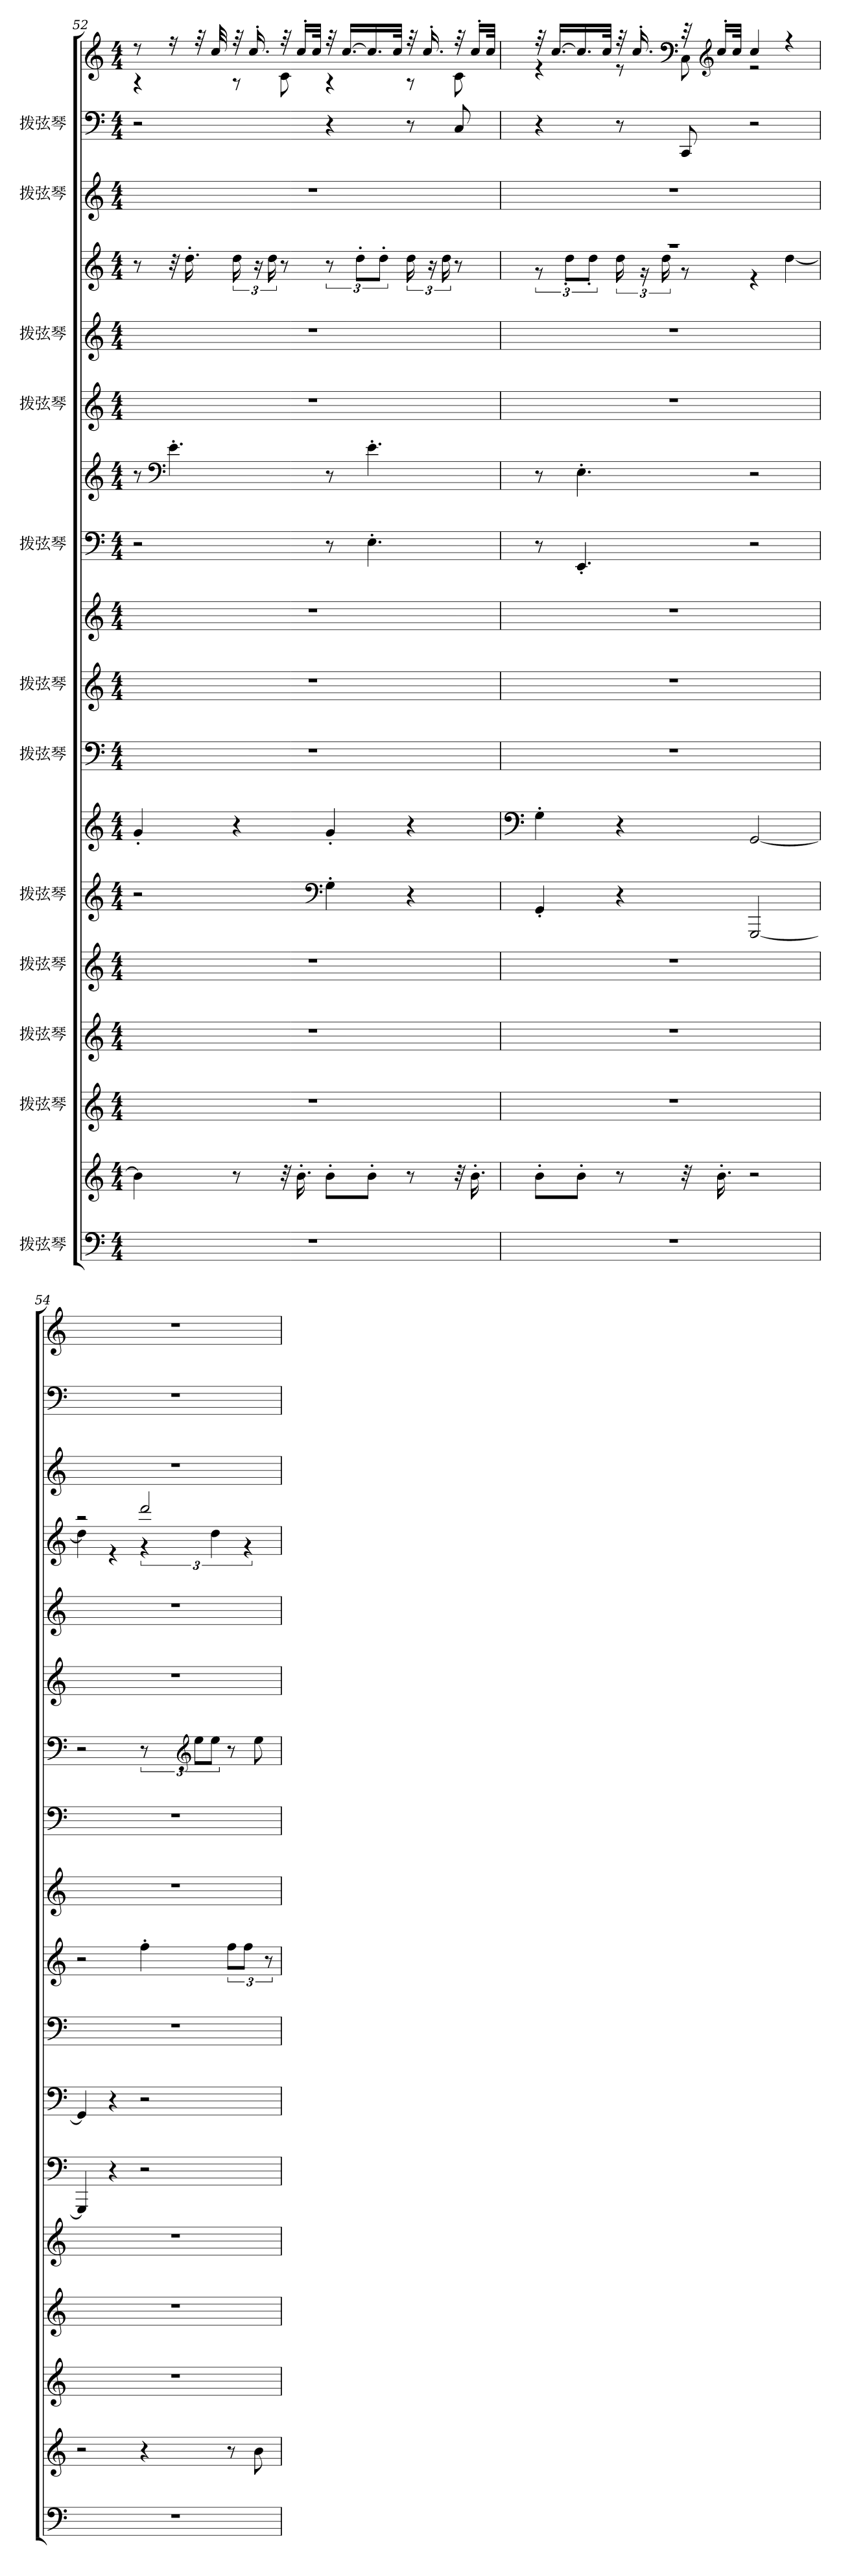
**kern	**kern	**kern	**kern	**kern	**kern	**kern	**kern	**kern	**kern	**kern	**kern	**kern	**kern	**kern	**kern	**kern	**kern
*part12	*part12	*part11	*part10	*part9	*part8	*part8	*part7	*part6	*part6	*part5	*part5	*part4	*part3	*part3	*part2	*part1	*part1
*staff18	*staff17	*staff16	*staff15	*staff14	*staff13	*staff12	*staff11	*staff10	*staff9	*staff8	*staff7	*staff6	*staff5	*staff4	*staff3	*staff2	*staff1
*I"拨弦琴	*	*I"拨弦琴	*I"拨弦琴	*I"拨弦琴	*I"拨弦琴	*	*I"拨弦琴	*I"拨弦琴	*	*I"拨弦琴	*	*I"拨弦琴	*I"拨弦琴	*	*I"拨弦琴	*I"拨弦琴	*
*clefF4	*clefG2	*clefG2	*clefG2	*clefG2	*clefG2	*clefG2	*clefF4	*clefG2	*clefG2	*clefF4	*clefG2	*clefG2	*clefG2	*clefG2	*clefG2	*clefF4	*clefG2
*k[]	*k[]	*k[]	*k[]	*k[]	*k[]	*k[]	*k[]	*k[]	*k[]	*k[]	*k[]	*k[]	*k[]	*k[]	*k[]	*k[]	*k[]
*M4/4	*M4/4	*M4/4	*M4/4	*M4/4	*M4/4	*M4/4	*M4/4	*M4/4	*M4/4	*M4/4	*M4/4	*M4/4	*M4/4	*M4/4	*M4/4	*M4/4	*M4/4
=52	=52	=52	=52	=52	=52	=52	=52	=52	=52	=52	=52	=52	=52	=52	=52	=52	=52
*	*	*	*	*	*	*	*	*	*	*	*	*	*	*	*	*	*^
1r	4b\]	1r	1r	1r	2r	4g'/	1r	1r	1r	2r	8r	1r	1r	8r	1r	2r	8r	4r
*	*	*	*	*	*	*	*	*	*	*	*clefF4	*	*	*	*	*	*	*
.	.	.	.	.	.	.	.	.	.	.	4.e'\	.	.	32r	.	.	16r	.
.	.	.	.	.	.	.	.	.	.	.	.	.	.	16.dd'\	.	.	.	.
.	.	.	.	.	.	.	.	.	.	.	.	.	.	.	.	.	32r	.
.	.	.	.	.	.	.	.	.	.	.	.	.	.	.	.	.	32cc/	.
.	8r	.	.	.	.	4r	.	.	.	.	.	.	.	24dd\	.	.	32r	8r
.	.	.	.	.	.	.	.	.	.	.	.	.	.	.	.	.	16.cc'/	.
.	.	.	.	.	.	.	.	.	.	.	.	.	.	24r	.	.	.	.
.	.	.	.	.	.	.	.	.	.	.	.	.	.	24dd\	.	.	.	.
.	32r	.	.	.	.	.	.	.	.	.	.	.	.	8r	.	.	32r	8c\
.	16.b'\	.	.	.	.	.	.	.	.	.	.	.	.	.	.	.	16cc'/LL	.
.	.	.	.	.	.	.	.	.	.	.	.	.	.	.	.	.	32cc/JJk	.
*	*	*	*	*	*clefF4	*	*	*	*	*	*	*	*	*	*	*	*	*
.	8b'\L	.	.	.	4G'\	4g'/	.	.	.	8r	8r	.	.	12r	.	4r	32r	4r
.	.	.	.	.	.	.	.	.	.	.	.	.	.	.	.	.	[16.cc/LL	.
.	.	.	.	.	.	.	.	.	.	.	.	.	.	12dd'\L	.	.	.	.
.	8b'\J	.	.	.	.	.	.	.	.	4.E'\	4.e'\	.	.	.	.	.	16.cc/]	.
.	.	.	.	.	.	.	.	.	.	.	.	.	.	12dd'\J	.	.	.	.
.	.	.	.	.	.	.	.	.	.	.	.	.	.	.	.	.	32cc/JJk	.
.	8r	.	.	.	4r	4r	.	.	.	.	.	.	.	24dd\	.	8r	32r	8r
.	.	.	.	.	.	.	.	.	.	.	.	.	.	.	.	.	16.cc'/	.
.	.	.	.	.	.	.	.	.	.	.	.	.	.	24r	.	.	.	.
.	.	.	.	.	.	.	.	.	.	.	.	.	.	24dd\	.	.	.	.
.	32r	.	.	.	.	.	.	.	.	.	.	.	.	8r	.	8C/	32r	8c\
.	16.b'\	.	.	.	.	.	.	.	.	.	.	.	.	.	.	.	16cc'/LL	.
.	.	.	.	.	.	.	.	.	.	.	.	.	.	.	.	.	32cc/JJk	.
!!LO:PB:g=z	!!
=53	=53	=53	=53	=53	=53	=53	=53	=53	=53	=53	=53	=53	=53	=53	=53	=53	=53	=53
*	*	*	*	*	*	*clefF4	*	*	*	*	*	*	*	*	*	*	*	*
*	*	*	*	*	*	*	*	*	*	*	*	*	*	*^	*	*	*	*
1r	8b'\L	1r	1r	1r	4GG'/	4G'\	1r	1r	1r	8r	8r	1r	1r	1r	12r	1r	4r	32r	4r
.	.	.	.	.	.	.	.	.	.	.	.	.	.	.	.	.	.	[16.cc/LL	.
.	.	.	.	.	.	.	.	.	.	.	.	.	.	.	12dd'\L	.	.	.	.
.	8b'\J	.	.	.	.	.	.	.	.	4.EE'/	4.E'\	.	.	.	.	.	.	16.cc/]	.
.	.	.	.	.	.	.	.	.	.	.	.	.	.	.	12dd'\J	.	.	.	.
.	.	.	.	.	.	.	.	.	.	.	.	.	.	.	.	.	.	32cc/JJk	.
.	8r	.	.	.	4r	4r	.	.	.	.	.	.	.	.	24dd\	.	8r	32r	8r
.	.	.	.	.	.	.	.	.	.	.	.	.	.	.	.	.	.	16.cc'/	.
.	.	.	.	.	.	.	.	.	.	.	.	.	.	.	24r	.	.	.	.
.	.	.	.	.	.	.	.	.	.	.	.	.	.	.	24dd\	.	.	.	.
*	*	*	*	*	*	*	*	*	*	*	*	*	*	*	*	*	*	*clefF4	*
.	32r	.	.	.	.	.	.	.	.	.	.	.	.	.	8r	.	8CC/	32r	8C\
*	*	*	*	*	*	*	*	*	*	*	*	*	*	*	*	*	*	*clefG2	*
.	16.b'\	.	.	.	.	.	.	.	.	.	.	.	.	.	.	.	.	16cc'/LL	.
.	.	.	.	.	.	.	.	.	.	.	.	.	.	.	.	.	.	32cc/JJk	.
.	2r	.	.	.	[2GGG/	[2GG/	.	.	.	2r	2r	.	.	.	4r	.	2r	4cc/	2r
.	.	.	.	.	.	.	.	.	.	.	.	.	.	.	[4dd\	.	.	4r	.
*	*	*	*	*	*	*	*	*	*	*	*	*	*	*	*	*	*	*v	*v
=54	=54	=54	=54	=54	=54	=54	=54	=54	=54	=54	=54	=54	=54	=54	=54	=54	=54	=54
1r	2r	1r	1r	1r	4GGG/]	4GG/]	1r	2r	1r	1r	2r	1r	1r	2r	4dd\]	1r	1r	1r
.	.	.	.	.	4r	4r	.	.	.	.	.	.	.	.	4r	.	.	.
.	4r	.	.	.	2r	2r	.	4ff'\	.	.	12r	.	.	2ddd/	6r	.	.	.
*	*	*	*	*	*	*	*	*	*	*	*clefG2	*	*	*	*	*	*	*
.	.	.	.	.	.	.	.	.	.	.	12ee\L	.	.	.	.	.	.	.
.	.	.	.	.	.	.	.	.	.	.	12ee\J	.	.	.	6dd\	.	.	.
.	8r	.	.	.	.	.	.	12ff\L	.	.	8r	.	.	.	.	.	.	.
.	.	.	.	.	.	.	.	12ff\J	.	.	.	.	.	.	6r	.	.	.
.	8b\	.	.	.	.	.	.	.	.	.	8ee\	.	.	.	.	.	.	.
.	.	.	.	.	.	.	.	12r	.	.	.	.	.	.	.	.	.	.
*	*	*	*	*	*	*	*	*	*	*	*	*	*	*v	*v	*	*	*
=	=	=	=	=	=	=	=	=	=	=	=	=	=	=	=	=	=
*-	*-	*-	*-	*-	*-	*-	*-	*-	*-	*-	*-	*-	*-	*-	*-	*-	*-
